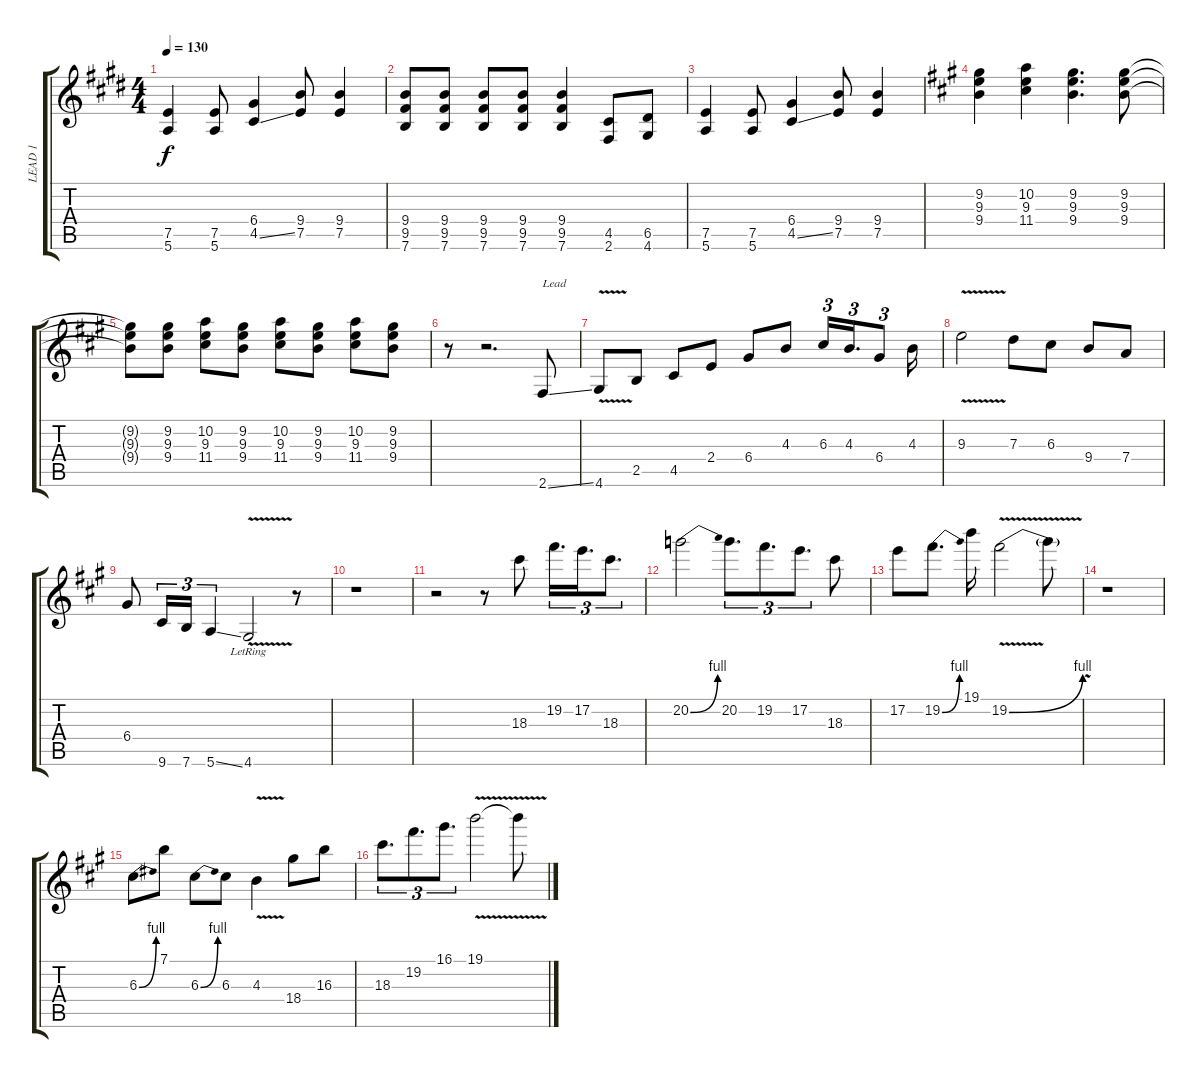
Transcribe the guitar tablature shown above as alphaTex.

\track ("LEAD 1" "LEAD 1") {instrument distortionguitar}
\staff {score tabs}
\tuning (E4 B3 G3 D3 A2 E2) {hide}
\ts (4 4)
\tempo 130
\clef g2
\ks e
(7.5 5.6).4{dy f} (7.5 5.6).8 (6.4 4.5{ss}).4 (9.4 7.5).8 (9.4 7.5).4 |
\ks c#minor
(9.4 9.5 7.6).8 (9.4 9.5 7.6).8 (9.4 9.5 7.6).8 (9.4 9.5 7.6).8 (9.4 9.5 7.6).4 (4.5 2.6).8 (6.5 4.6).8 |
\ks e
(7.5 5.6).4 (7.5 5.6).8 (6.4 4.5{ss}).4 (9.4 7.5).8 (9.4 7.5).4 |
\ks a
(9.2 9.3 9.4).4 (10.2 9.3 11.4).4 (9.2 9.3 9.4).4{d} (9.2 9.3 9.4).8 |
(9.2{t} 9.3{t} 9.4{t}).8 (9.2 9.3 9.4).8 (10.2 9.3 11.4).8 (9.2 9.3 9.4).8 (10.2 9.3 11.4).8 (9.2 9.3 9.4).8 (10.2 9.3 11.4).8 (9.2 9.3 9.4).8 |
r.8 r.2{d} 2.6{ss}.8{txt "Lead" volume 16 balance 0} |
4.6{v}.8 2.5.8 4.5.8 2.4.8 6.4.8 4.3.8 6.3.16{tu (3 2)} 4.3.16{d tu (3 2)} 6.4.8{tu (3 2)} 4.3.16 |
9.3{v}.2 7.3.8 6.3.8 9.4.8 7.4.8 |
6.4.8 9.6.16{tu (3 2)} 7.6.16{tu (3 2)} 5.6{ss}.4{tu (3 2)} 4.6{v lr}.2 r.8 |
r.1 |
r.2 r.8 18.3.8 19.2.16{d tu (3 2)} 17.2.16{d tu (3 2)} 18.3.8{d tu (3 2)} |
20.2{be (bend 0 0 60 4)}.2 20.2.8{d tu (3 2)} 19.2.8{d tu (3 2)} 17.2.8{d tu (3 2)} 18.3.8 |
17.2.8 19.2{be (bend 0 0 60 4)}.8{d} 19.1.16 19.2{be (bend 0 0 60 4) v}.2 19.2{v t}.8 |
r.1 |
6.3{be (bend 0 0 60 4)}.8 7.1.8 6.3{be (bend 0 0 60 4)}.8 6.3.8 4.3{v}.4 18.4.8{balance 2} 16.3.8{balance 3} |
18.3.8{d tu (3 2) balance 4} 19.2.8{d tu (3 2) balance 5} 16.1.8{d tu (3 2) balance 6} 19.1{v}.2{balance 8} 19.1{t}.8
